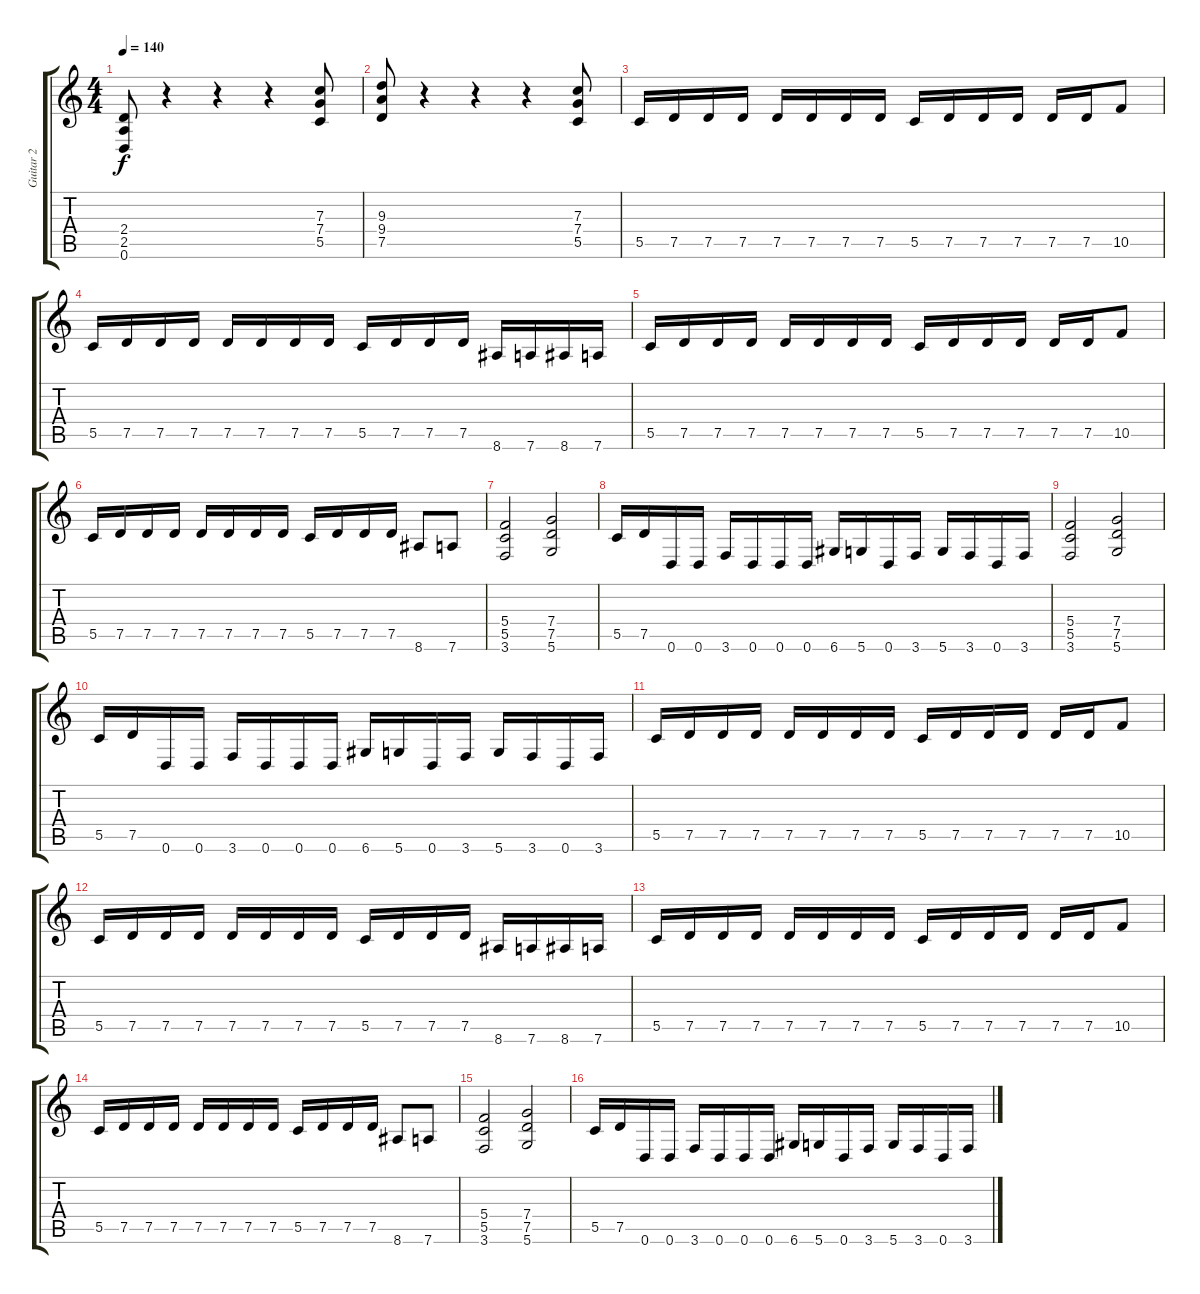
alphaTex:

\track ("Guitar 2" "Guitar 2") {instrument distortionguitar}
\staff {score tabs}
\tuning (D4 A3 F3 C3 G2 D2) {hide}
\ts (4 4)
\tempo 140
\clef g2
\ks c
(2.4 2.5 0.6).8{dy f} r.4 r.4 r.4 (7.3 7.4 5.5).8 |
(9.3 9.4 7.5).8 r.4 r.4 r.4 (7.3 7.4 5.5).8 |
5.5.16 7.5.16 7.5.16 7.5.16 7.5.16 7.5.16 7.5.16 7.5.16 5.5.16 7.5.16 7.5.16 7.5.16 7.5.16 7.5.16 10.5.8 |
5.5.16 7.5.16 7.5.16 7.5.16 7.5.16 7.5.16 7.5.16 7.5.16 5.5.16 7.5.16 7.5.16 7.5.16 8.6.16 7.6.16 8.6.16 7.6.16 |
5.5.16 7.5.16 7.5.16 7.5.16 7.5.16 7.5.16 7.5.16 7.5.16 5.5.16 7.5.16 7.5.16 7.5.16 7.5.16 7.5.16 10.5.8 |
5.5.16 7.5.16 7.5.16 7.5.16 7.5.16 7.5.16 7.5.16 7.5.16 5.5.16 7.5.16 7.5.16 7.5.16 8.6.8 7.6.8 |
(5.4 5.5 3.6).2 (7.4 7.5 5.6).2 |
5.5.16 7.5.16 0.6.16 0.6.16 3.6.16 0.6.16 0.6.16 0.6.16 6.6.16 5.6.16 0.6.16 3.6.16 5.6.16 3.6.16 0.6.16 3.6.16 |
(5.4 5.5 3.6).2 (7.4 7.5 5.6).2 |
5.5.16 7.5.16 0.6.16 0.6.16 3.6.16 0.6.16 0.6.16 0.6.16 6.6.16 5.6.16 0.6.16 3.6.16 5.6.16 3.6.16 0.6.16 3.6.16 |
5.5.16 7.5.16 7.5.16 7.5.16 7.5.16 7.5.16 7.5.16 7.5.16 5.5.16 7.5.16 7.5.16 7.5.16 7.5.16 7.5.16 10.5.8 |
5.5.16 7.5.16 7.5.16 7.5.16 7.5.16 7.5.16 7.5.16 7.5.16 5.5.16 7.5.16 7.5.16 7.5.16 8.6.16 7.6.16 8.6.16 7.6.16 |
5.5.16 7.5.16 7.5.16 7.5.16 7.5.16 7.5.16 7.5.16 7.5.16 5.5.16 7.5.16 7.5.16 7.5.16 7.5.16 7.5.16 10.5.8 |
5.5.16 7.5.16 7.5.16 7.5.16 7.5.16 7.5.16 7.5.16 7.5.16 5.5.16 7.5.16 7.5.16 7.5.16 8.6.8 7.6.8 |
(5.4 5.5 3.6).2 (7.4 7.5 5.6).2 |
5.5.16 7.5.16 0.6.16 0.6.16 3.6.16 0.6.16 0.6.16 0.6.16 6.6.16 5.6.16 0.6.16 3.6.16 5.6.16 3.6.16 0.6.16 3.6.16
